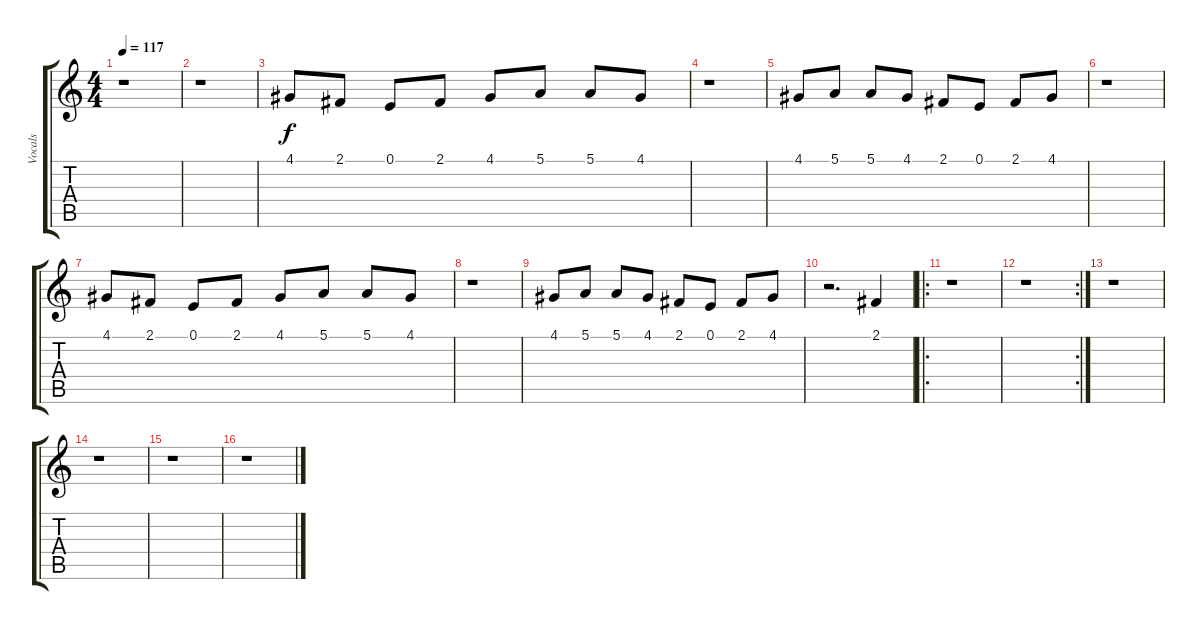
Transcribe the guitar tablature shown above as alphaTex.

\track ("Vocals" "Vocals") {instrument tenorsax}
\staff {score tabs}
\tuning (E4 B3 G3 D3 A2 E2) {hide}
\ts (4 4)
\tempo 117
\clef g2
\ks c
r.1{dy f} |
r.1 |
4.1.8 2.1.8 0.1.8 2.1.8 4.1.8 5.1.8 5.1.8 4.1.8 |
r.1 |
4.1.8 5.1.8 5.1.8 4.1.8 2.1.8 0.1.8 2.1.8 4.1.8 |
r.1 |
4.1.8 2.1.8 0.1.8 2.1.8 4.1.8 5.1.8 5.1.8 4.1.8 |
r.1 |
4.1.8 5.1.8 5.1.8 4.1.8 2.1.8 0.1.8 2.1.8 4.1.8 |
r.2{d} 2.1.4 |
\ro
r.1 |
\rc 2
r.1 |
r.1 |
r.1 |
r.1 |
r.1
